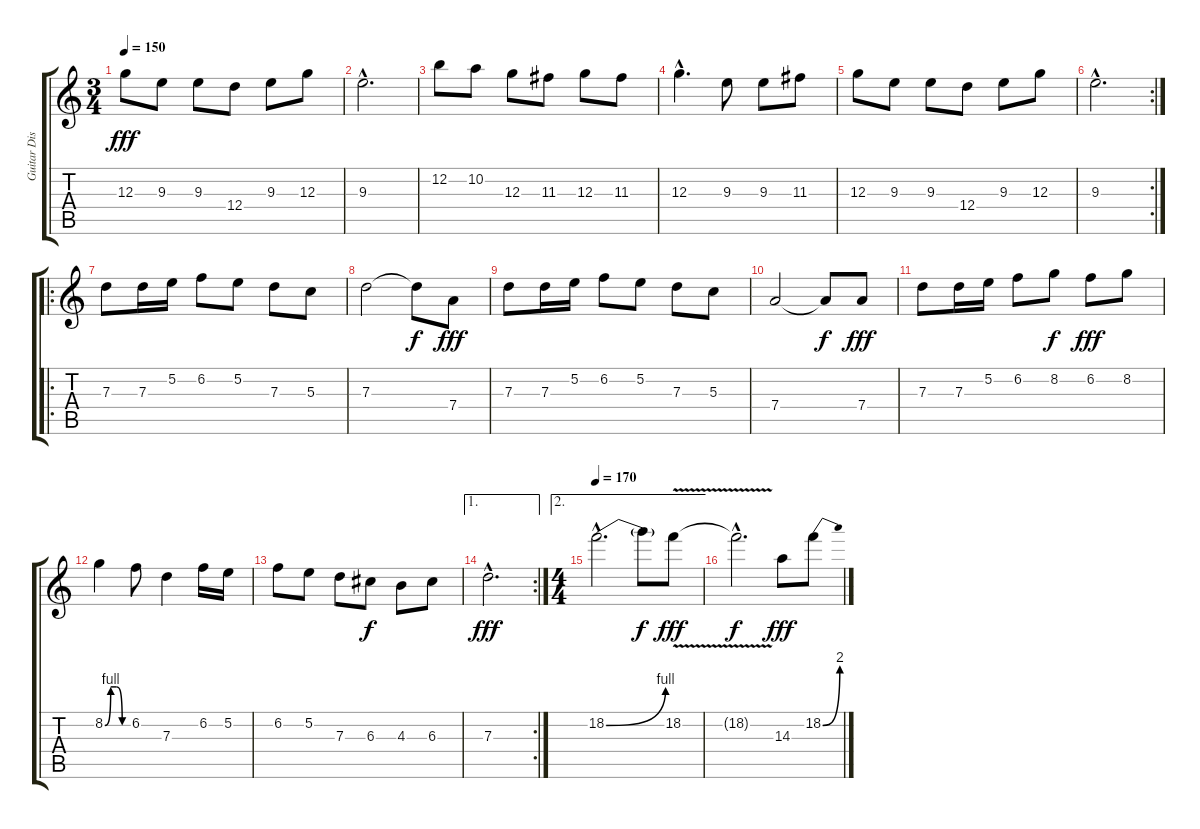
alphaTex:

\track ("Guitar Distortion 2" "Guitar Dis") {instrument distortionguitar}
\staff {score tabs}
\tuning (E4 B3 G3 D3 A2 E2) {hide}
\ts (3 4)
\tempo 150
\clef g2
\ks c
12.3.8{dy fff} 9.3.8 9.3.8 12.4.8 9.3.8 12.3.8 |
9.3{hac}.2{d} |
12.2.8 10.2.8 12.3.8 11.3.8 12.3.8 11.3.8 |
12.3{hac}.4{d} 9.3.8 9.3.8 11.3.8 |
12.3.8 9.3.8 9.3.8 12.4.8 9.3.8 12.3.8 |
\rc 2
9.3{hac}.2{d} |
\ro
7.3.8 7.3.16 5.2.16 6.2.8 5.2.8 7.3.8 5.3.8 |
7.3.2 7.3{t}.8{dy f} 7.4.8{dy fff} |
7.3.8 7.3.16 5.2.16 6.2.8 5.2.8 7.3.8 5.3.8 |
7.4.2 7.4{t}.8{dy f} 7.4.8{dy fff} |
7.3.8 7.3.16 5.2.16 6.2.8 8.2.8{dy f} 6.2.8{dy fff} 8.2.8 |
8.2{be (custom 0 0 15 4 30 4 45 0 60 0)}.4 6.2.8 7.3.4 6.2.16 5.2.16 |
6.2.8 5.2.8 7.3.8 6.3.8{dy f} 4.3.8 6.3.8 |
\ae 1
\rc 2
7.3{hac}.2{d dy fff} |
\ae 2
\ts (4 4)
\tempo 170
18.2{be (bend 0 0 60 4) hac}.2{d} 18.2{t}.8{dy f} 18.2{v}.8{dy fff} |
18.2{hac t}.2{d dy f} 14.3.8{dy fff} 18.2{be (bend 0 0 60 8)}.8
